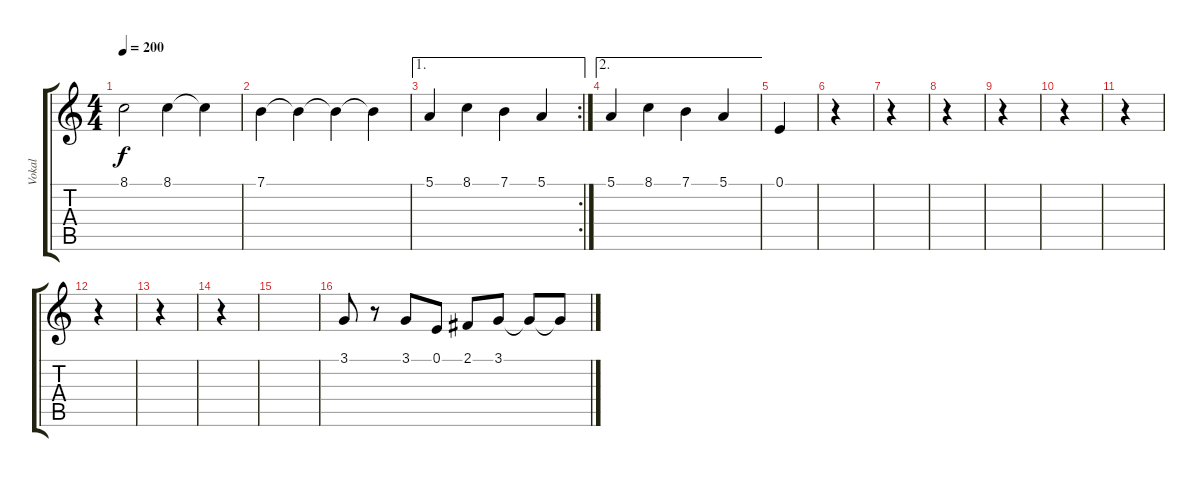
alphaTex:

\track ("Vokal" "Vokal") {solo instrument tuba}
\staff {score tabs}
\tuning (E4 B3 G3 D3 A2 E2) {hide}
\ts (4 4)
\tempo 200
\clef g2
\ks c
8.1.2{dy f} 8.1.4 8.1{t}.4 |
7.1.4 7.1{t}.4 7.1{t}.4 7.1{t}.4 |
\ae 1
\rc 2
5.1.4 8.1.4 7.1.4 5.1.4 |
\ae 2
5.1.4 8.1.4 7.1.4 5.1.4 |
0.1.4 |
r.4 |
r.4 |
r.4 |
r.4 |
r.4 |
r.4 |
r.4 |
r.4 |
r.4 |
|
3.1.8 r.8 3.1.8 0.1.8 2.1.8 3.1.8 3.1{t}.8 3.1{t}.8
